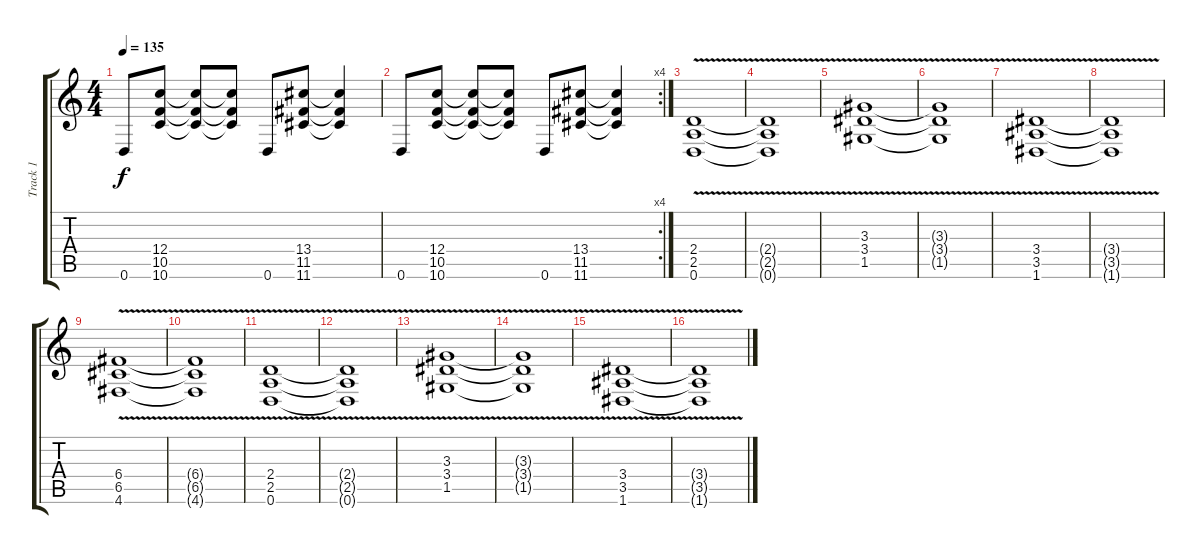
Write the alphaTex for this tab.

\track ("Track 1" "Track 1") {instrument distortionguitar}
\staff {score tabs}
\tuning (D4 A3 F3 C3 G2 D2) {hide}
\ts (4 4)
\tempo 135
\clef g2
\ks c
0.6.8{dy f} (12.4 10.5 10.6).8 (12.4{t} 10.5{t} 10.6{t}).8 (12.4{t} 10.5{t} 10.6{t}).8 0.6.8 (13.4 11.5 11.6).8 (13.4{t} 11.5{t} 11.6{t}).4 |
\rc 4
0.6.8 (12.4 10.5 10.6).8 (12.4{t} 10.5{t} 10.6{t}).8 (12.4{t} 10.5{t} 10.6{t}).8 0.6.8 (13.4 11.5 11.6).8 (13.4{t} 11.5{t} 11.6{t}).4 |
(2.4{v} 2.5{v} 0.6{v}).1 |
(2.4{t} 2.5{t} 0.6{t}).1 |
(3.3{v} 3.4{v} 1.5{v}).1 |
(3.3{t} 3.4{t} 1.5{t}).1 |
(3.4{v} 3.5{v} 1.6{v}).1 |
(3.4{t} 3.5{t} 1.6{t}).1 |
(6.4{v} 6.5{v} 4.6{v}).1 |
(6.4{t} 6.5{t} 4.6{t}).1 |
(2.4{v} 2.5{v} 0.6{v}).1 |
(2.4{t} 2.5{t} 0.6{t}).1 |
(3.3{v} 3.4{v} 1.5{v}).1 |
(3.3{t} 3.4{t} 1.5{t}).1 |
(3.4{v} 3.5{v} 1.6{v}).1 |
(3.4{t} 3.5{t} 1.6{t}).1
